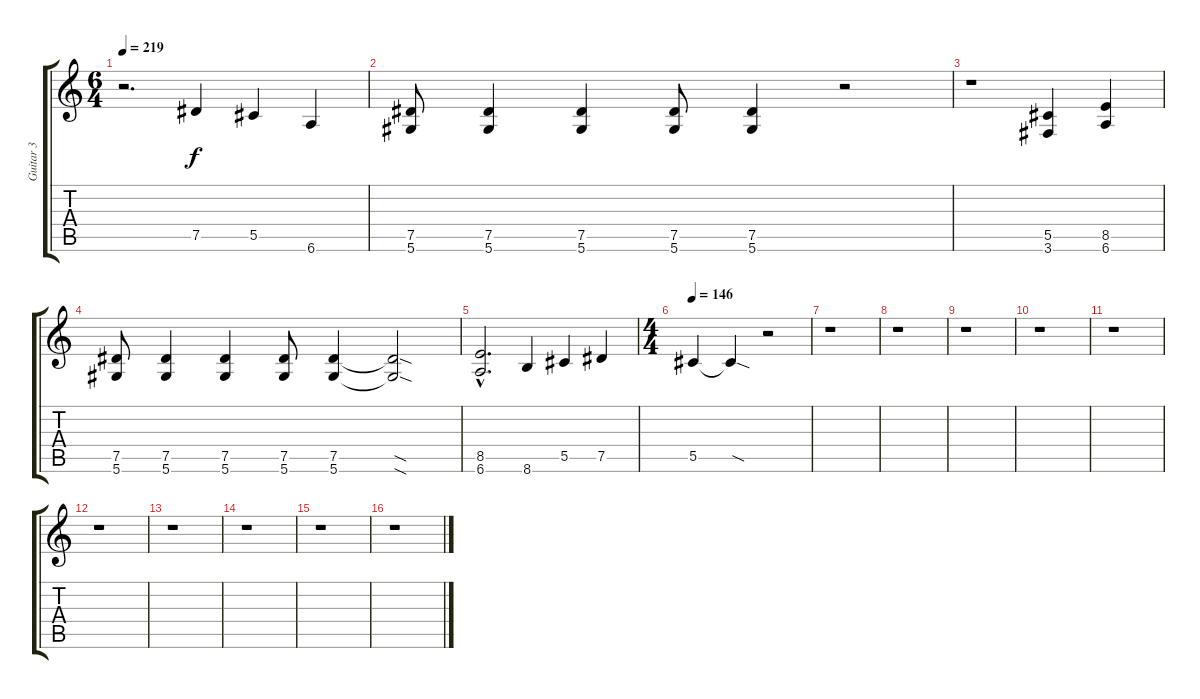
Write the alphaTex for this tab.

\track ("Guitar 3" "Guitar 3") {instrument overdrivenguitar}
\staff {score tabs}
\tuning (Eb4 Bb3 Gb3 Db3 Ab2 Eb2) {hide}
\ts (6 4)
\tempo 219
\clef g2
\ks c
r.2{d dy f} 7.5.4 5.5.4 6.6.4 |
(7.5 5.6).8 (7.5 5.6).4 (7.5 5.6).4 (7.5 5.6).8 (7.5 5.6).4 r.2 |
r.1 (5.5 3.6).4 (8.5 6.6).4 |
(7.5 5.6).8 (7.5 5.6).4 (7.5 5.6).4 (7.5 5.6).8 (7.5 5.6).4 (7.5{sod t} 5.6{sod t}).2 |
(8.5{hac} 6.6{hac}).2{d} 8.6.4 5.5.4 7.5.4 |
\ts (4 4)
\tempo 146
5.5.4 5.5{sod t}.4 r.2 |
r.1 |
r.1 |
r.1 |
r.1 |
r.1 |
r.1 |
r.1 |
r.1 |
r.1 |
r.1
